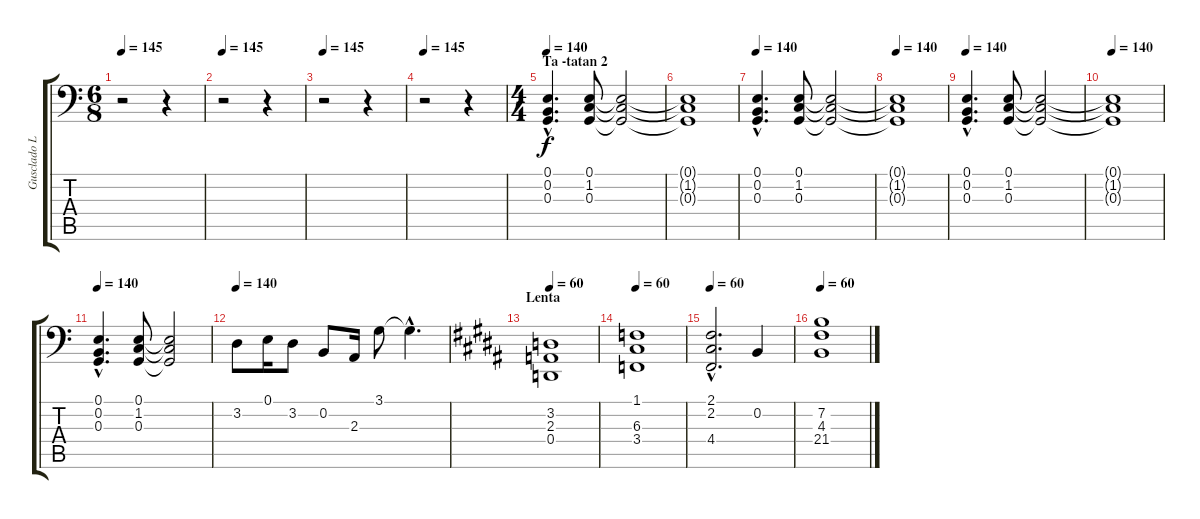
\track ("Gusclado Left" "Gusclado L") {instrument lead3calliope}
\staff {score tabs}
\tuning (E3 B2 G2 D2 A1 E1) {hide}
\ts (6 8)
\tempo 145
\clef f4
\ks c
r.2{dy f} r.4 |
\tempo 145
r.2 r.4 |
\tempo 145
r.2 r.4 |
\tempo 145
r.2 r.4 |
\ts (4 4)
\section ("" "Ta -tatan 2")
\tempo 140
(0.1{hac} 0.2{hac} 0.3{hac}).4{d} (0.1 1.2 0.3).8 (0.1{t} 1.2{t} 0.3{t}).2 |
(0.1{t} 1.2{t} 0.3{t}).1 |
\tempo 140
(0.1{hac} 0.2{hac} 0.3{hac}).4{d} (0.1 1.2 0.3).8 (0.1{t} 1.2{t} 0.3{t}).2 |
\tempo 140
(0.1{t} 1.2{t} 0.3{t}).1 |
\tempo 140
(0.1{hac} 0.2{hac} 0.3{hac}).4{d} (0.1 1.2 0.3).8 (0.1{t} 1.2{t} 0.3{t}).2 |
\tempo 140
(0.1{t} 1.2{t} 0.3{t}).1 |
\tempo 140
(0.1{hac} 0.2{hac} 0.3{hac}).4{d} (0.1 1.2 0.3).8 (0.1{t} 1.2{t} 0.3{t}).2 |
\tempo 140
3.2.8 0.1.16 3.2.8 0.2.8 2.3.16 3.1.8 3.1{hac t}.4{d} |
\section ("" "Lenta")
\tempo 60
\ks b
(3.2 2.3 0.4).1{instrument acousticgrandpiano} |
\tempo 60
(1.1 6.3 3.4).1 |
\tempo 60
(2.1{hac} 2.2{hac} 4.4{hac}).2{d} 0.2.4 |
\tempo 60
(7.2 4.3 21.4).1
